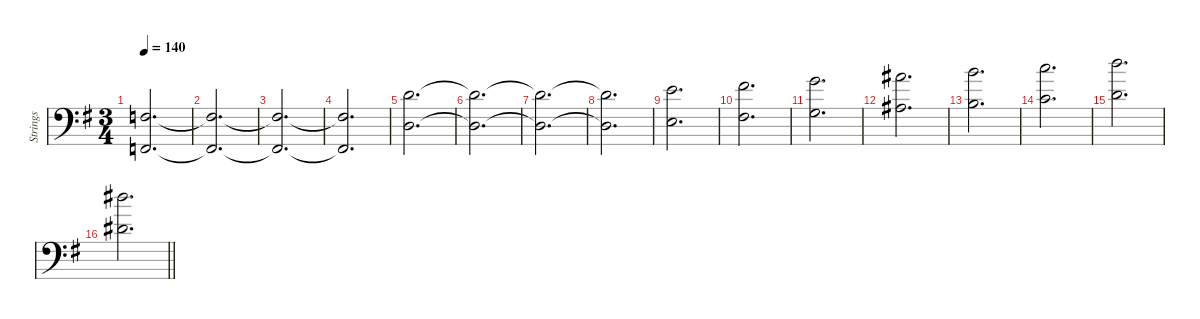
\defaultSystemsLayout 8
\hideDynamics
\bracketExtendMode groupsimilarinstruments
\firstSystemTrackNameMode fullname
\otherSystemsTrackNameOrientation horizontal
\track ("Strings" "vln.") {defaultSystemsLayout 16 instrument stringensemble1}
\staff {score}
\tuning (E4 B3 G3 D3 A2 E2)
\ts (3 4)
\tempo 140
\clef f4
\ks g
(3.4{acc forcenatural} 1.6{acc forcenatural}).2{d dy f beam Up} |
(3.4{t acc forcenatural} 1.6{t acc forcenatural}).2{d beam Up} |
(3.4{t acc forcenatural} 1.6{t acc forcenatural}).2{d beam Up} |
(3.4{t acc forcenatural} 1.6{t acc forcenatural}).2{d beam Up} |
(12.4{acc forcenatural} 10.6{acc forcenatural}).2{d beam Down} |
(12.4{t acc forcenatural} 10.6{t acc forcenatural}).2{d beam Down} |
(12.4{t acc forcenatural} 10.6{t acc forcenatural}).2{d beam Down} |
(12.4{t acc forcenatural} 10.6{t acc forcenatural}).2{d beam Down} |
(14.4{acc forcenatural} 12.6{acc forcenatural}).2{d beam Down} |
(16.4{acc #} 14.6{acc #}).2{d beam Down} |
(17.4{acc forcenatural} 15.6{acc forcenatural}).2{d beam Down} |
(15.3{acc #} 13.5{acc #}).2{d beam Down} |
(16.3{acc forcenatural} 14.5{acc forcenatural}).2{d beam Down} |
(17.3{acc forcenatural} 15.5{acc forcenatural}).2{d beam Down} |
(19.3{acc forcenatural} 17.5{acc forcenatural}).2{d beam Down} |
\barLineRight lightlight
(20.3{acc #} 18.5{acc #}).2{d beam Down}
